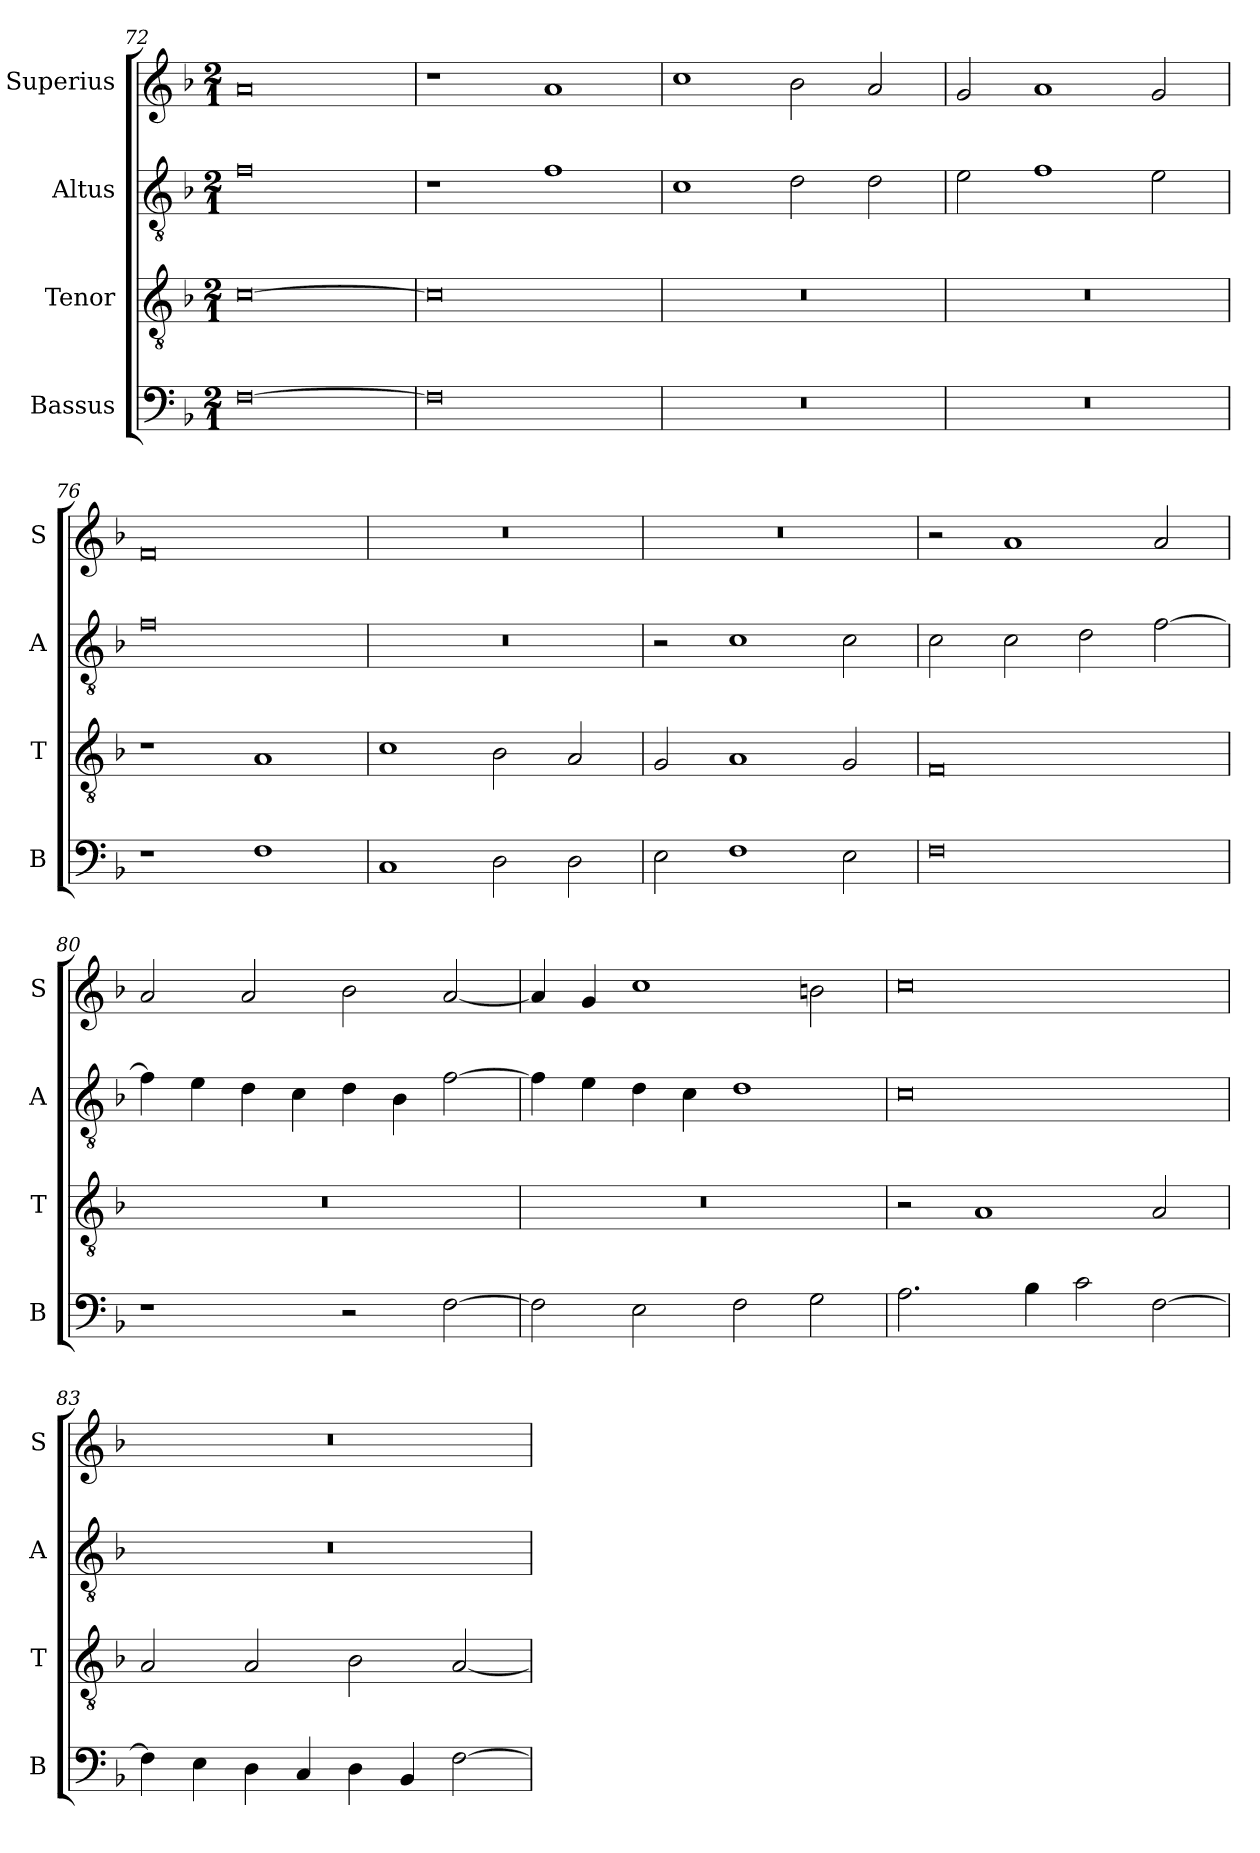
**kern	**kern	**kern	**kern
*part4	*part3	*part2	*part1
*staff4	*staff3	*staff2	*staff1
*I"Bassus	*I"Tenor	*I"Altus	*I"Superius
*I'B	*I'T	*I'A	*I'S
*clefF4	*clefGv2	*clefGv2	*clefG2
*k[b-]	*k[b-]	*k[b-]	*k[b-]
*F:	*F:	*F:	*F:
*M2/1	*M2/1	*M2/1	*M2/1
=72	=72	=72	=72
[0F	[0c	0f	0a
=73	=73	=73	=73
0F]	0c]	1r	1r
.	.	1f	1a
=74	=74	=74	=74
0r	0r	1c	1cc
.	.	2d	2b-
.	.	2d	2a
=75	=75	=75	=75
0r	0r	2e	2g
.	.	1f	1a
.	.	2e	2g
=76	=76	=76	=76
1r	1r	0f	0f
1F	1A	.	.
=77	=77	=77	=77
1C	1c	0r	0r
2D	2B-	.	.
2D	2A	.	.
=78	=78	=78	=78
2E	2G	2r	0r
1F	1A	1c	.
2E	2G	2c	.
=79	=79	=79	=79
0F	0F	2c	2r
.	.	2c	1a
.	.	2d	.
.	.	[2f	2a
=80	=80	=80	=80
1r	0r	4f]	2a
.	.	4e	.
.	.	4d	2a
.	.	4c	.
2r	.	4d	2b-
.	.	4B-	.
[2F	.	[2f	[2a
=81	=81	=81	=81
2F]	0r	4f]	4a]
.	.	4e	4g
2E	.	4d	1cc
.	.	4c	.
2F	.	1d	.
2G	.	.	2bn
=82	=82	=82	=82
2.A	2r	0c	0cc
.	1A	.	.
4B-	.	.	.
2c	.	.	.
[2F	2A	.	.
=83	=83	=83	=83
4F]	2A	0r	0r
4E	.	.	.
4D	2A	.	.
4C	.	.	.
4D	2B-	.	.
4BB-	.	.	.
[2F	[2A	.	.
=	=	=	=
*-	*-	*-	*-
